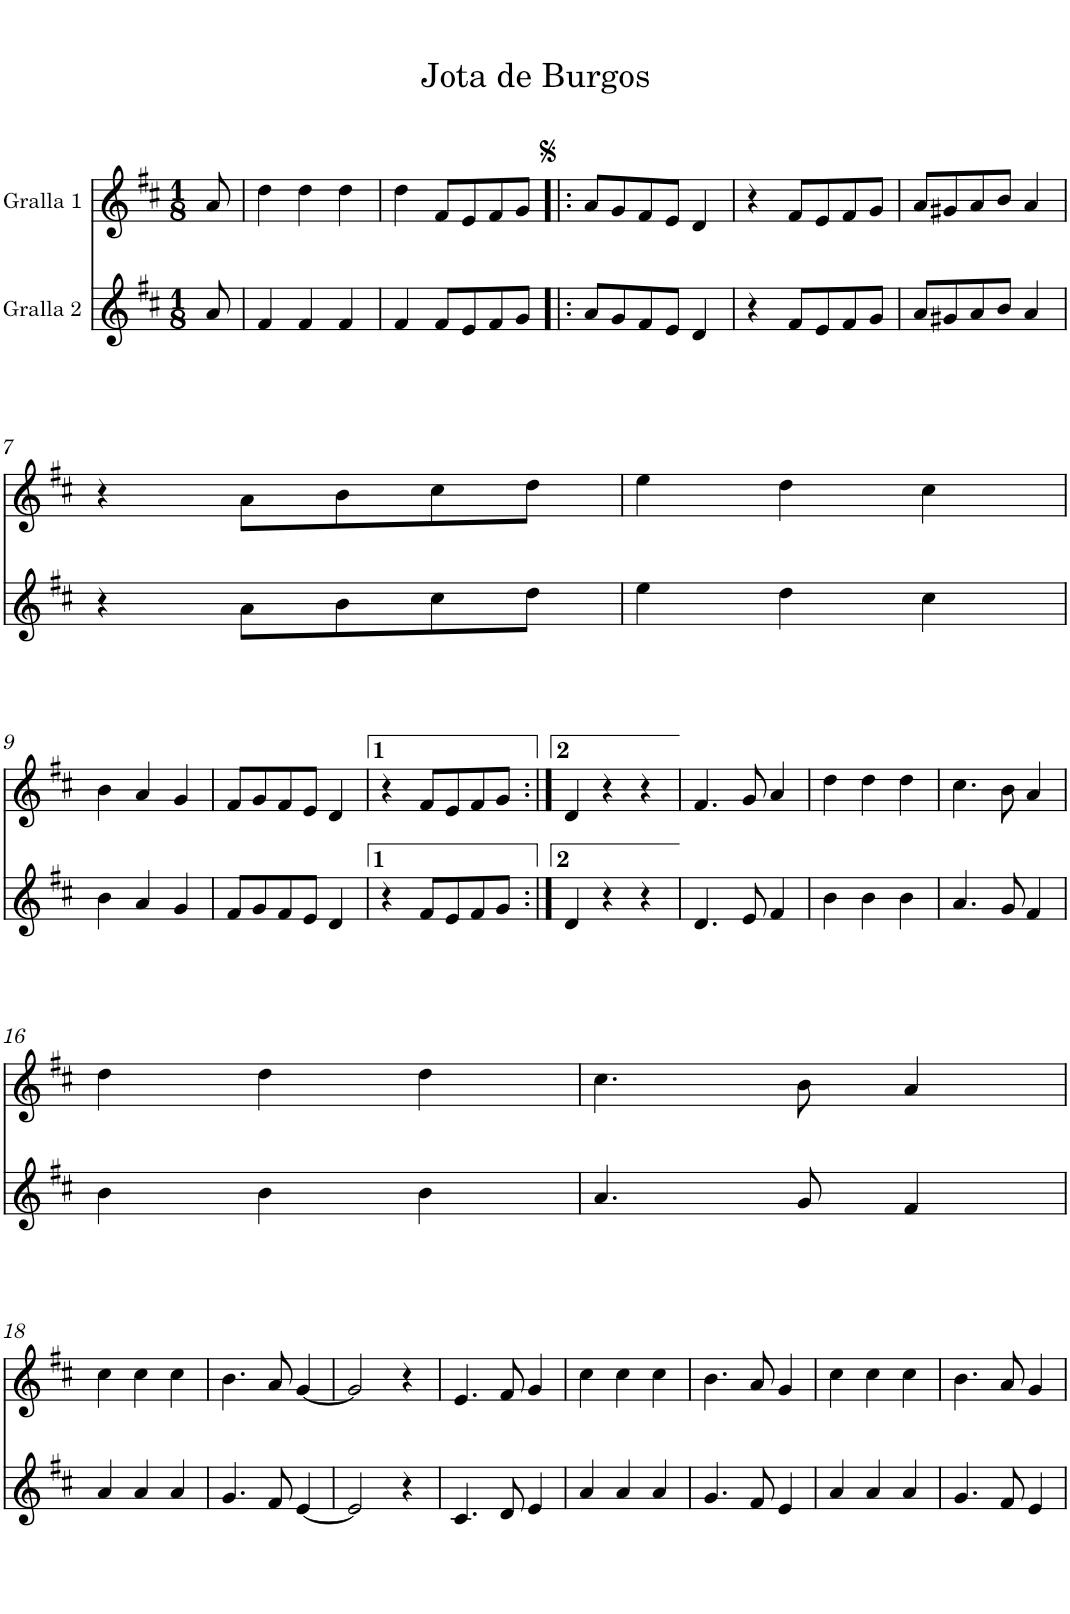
**kern	**kern
*part2	*part1
*staff2	*staff1
*I"Gralla 2	*I"Gralla 1
*clefG2	*clefG2
*k[f#c#]	*k[f#c#]
*M1/8	*M1/8
=1	=1
8a/	8a/
=2	=2
[8f#/	[8dd\
8ryy	8ryy
4f#/	4dd\
4f#/	4dd\
=3	=3
[8f#/	[8dd\
8f#/]	8dd\]
8f#/L	8f#/L
8e/	8e/
8f#/	8f#/
8g/J	8g/J
=4!|:	=4!|:
8a/L	8a/L
8f#/]	8dd\]
8g/	8g/
8f#/	8f#/
8e/J	8e/J
4d/	4d/
=5	=5
8r	8r
8ryy	8ryy
8f#/L	8f#/L
8e/	8e/
8f#/	8f#/
8g/J	8g/J
=6	=6
8a/L	8a/L
8r	8r
8g#X/	8g#X/
8a/	8a/
8b/J	8b/J
4a/	4a/
!!LO:LB:g=z
=7	=7
8r	8r
8ryy	8ryy
8a\L	8a\L
8b\	8b\
8cc#\	8cc#\
8dd\J	8dd\J
=8	=8
[8ee\	[8ee\
8r	8r
4dd\	4dd\
4cc#\	4cc#\
!!LO:LB:g=z
=9	=9
[8b\	[8b\
8ee\]	8ee\]
4a/	4a/
4g/	4g/
=10	=10
8f#/L	8f#/L
8b\]	8b\]
8g/	8g/
8f#/	8f#/
8e/J	8e/J
4d/	4d/
=11	=11
8r	8r
8ryy	8ryy
8f#/L	8f#/L
8e/	8e/
8f#/	8f#/
8g/J	8g/J
=12:|!	=12:|!
[8d/	[8d/
8r	8r
4r	4r
4r	4r
=13	=13
[8d/	[8f#/
8d/]	8d/]
8ryy	8ryy
8e/	8g/
4f#/	4a/
=14	=14
[8b\	[8dd\
8d/_	8f#/_
4b\	4dd\
4b\	4dd\
=15	=15
[8a/	[8cc#\
8b\]	8dd\]
8d/]	8f#/]
8g/	8b\
4f#/	4a/
!!LO:LB:g=z
=16	=16
[8b\	[8dd\
8a/_	8cc#\_
4b\	4dd\
4b\	4dd\
=17	=17
[8a/	[8cc#\
8b\]	8dd\]
8a/]	8cc#\]
8g/	8b\
4f#/	4a/
!!LO:LB:g=z
=18	=18
[8a/	[8cc#\
8a/_	8cc#\_
4a/	4cc#\
4a/	4cc#\
=19	=19
[8g/	[8b\
8a/]	8cc#\]
8a/]	8cc#\]
8f#/	8a/
[4e/	[4g/
=20	=20
8e/_	8g/_
8g/_	8b\_
4ryy	4ryy
4r	4r
=21	=21
[8c#/	[8e/
8e/_	8g/_
8g/]	8b\]
8d/	8f#/
4e/	4g/
=22	=22
[8a/	[8cc#\
8c#/_	8e/_
8e/_	8g/_
4a/	4cc#\
4a/	4cc#\
=23	=23
[8g/	[8b\
8a/]	8cc#\]
8c#/]	8e/]
8e/]	8g/]
8f#/	8a/
4e/	4g/
=24	=24
[8a/	[8cc#\
8g/_	8b\_
4a/	4cc#\
4a/	4cc#\
=25	=25
[8g/	[8b\
8a/]	8cc#\]
8g/]	8b\]
8f#/	8a/
4e/	4g/
=26	=26
8g/_	8b\_
=27	=27
8g/]	8b\]
=	=
*-	*-
